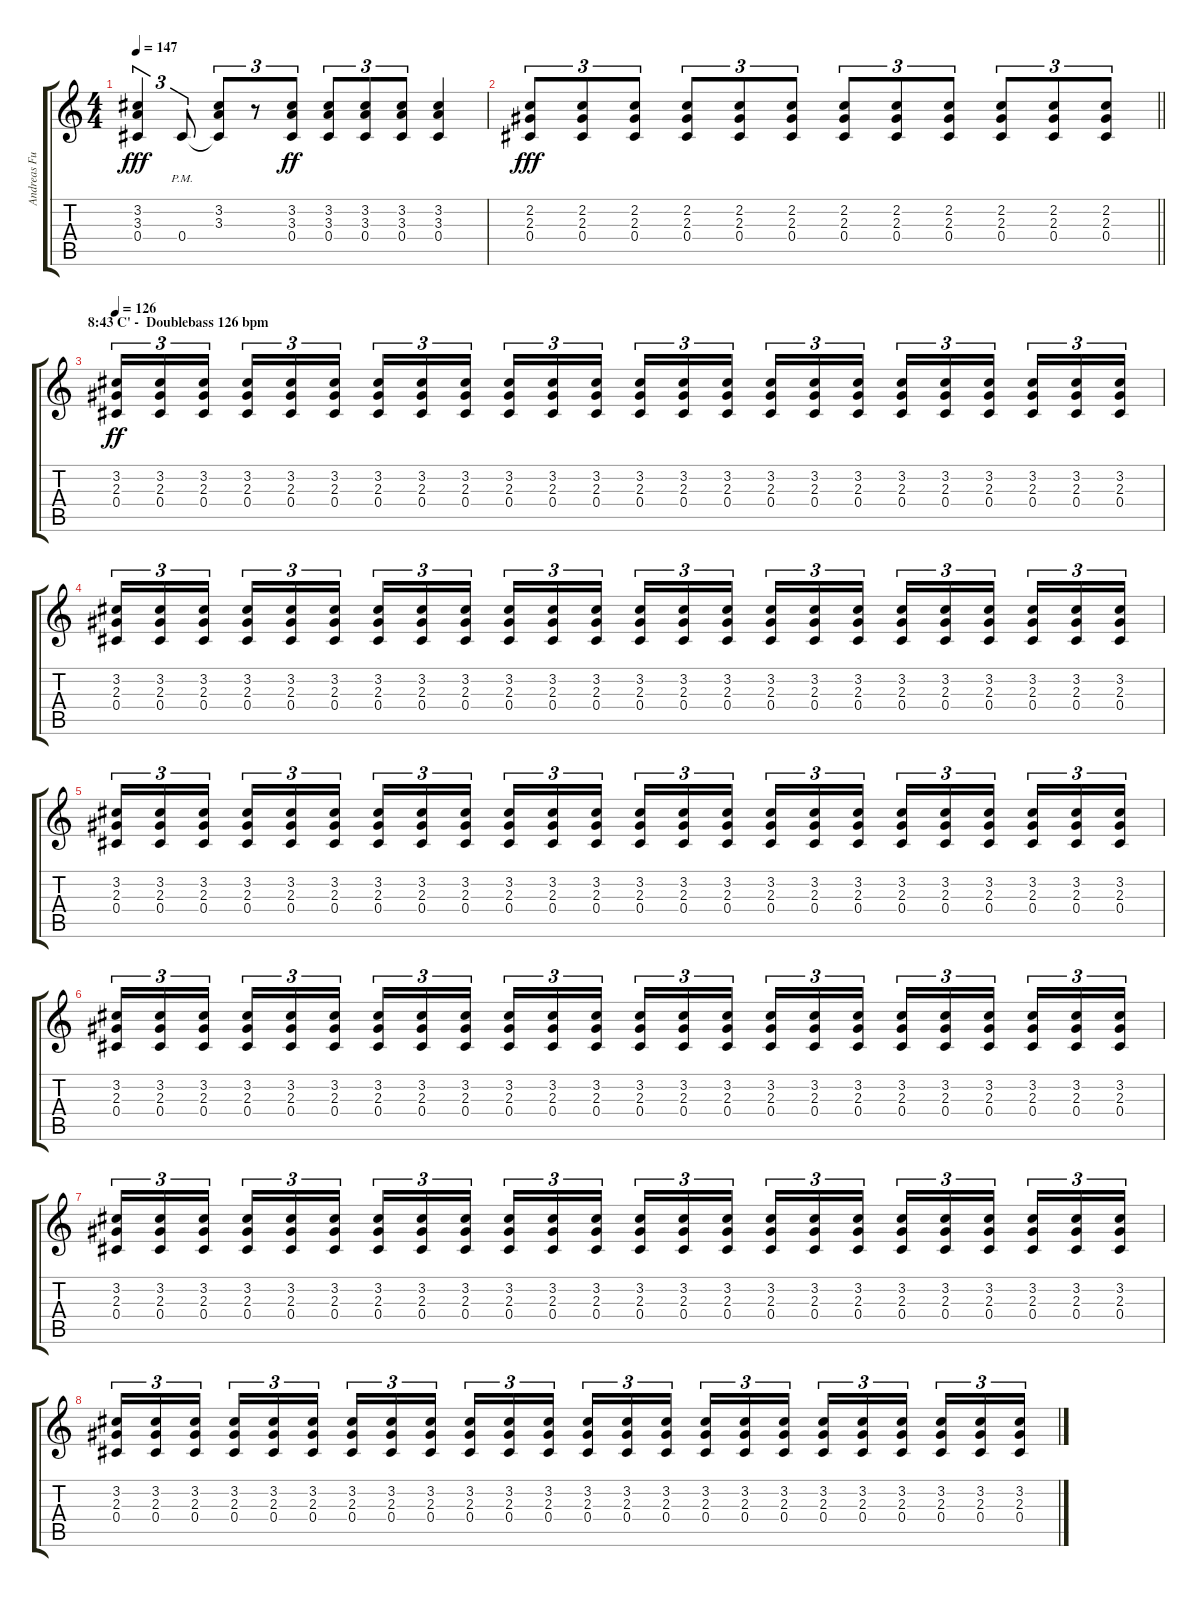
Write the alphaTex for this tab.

\track ("Andreas Fullmestad (D# Tuning)" "Andreas Fu") {instrument distortionguitar}
\staff {score tabs}
\tuning (Eb4 Bb3 Gb3 Db3 Ab2 Eb2) {hide}
\ts (4 4)
\tempo 147
\clef g2
\ks c
(3.2 3.3 0.4).4{tu (3 2) dy fff} 0.4{pm}.8{tu (3 2)} (3.2 3.3 0.4{t}).8{tu (3 2)} r.8{tu (3 2)} (3.2 3.3 0.4).8{tu (3 2) dy ff} (3.2 3.3 0.4).8{tu (3 2)} (3.2 3.3 0.4).8{tu (3 2)} (3.2 3.3 0.4).8{tu (3 2)} (3.2 3.3 0.4).4 |
\barLineRight lightlight
(2.2 2.3 0.4).8{tu (3 2) dy fff} (2.2 2.3 0.4).8{tu (3 2)} (2.2 2.3 0.4).8{tu (3 2)} (2.2 2.3 0.4).8{tu (3 2)} (2.2 2.3 0.4).8{tu (3 2)} (2.2 2.3 0.4).8{tu (3 2)} (2.2 2.3 0.4).8{tu (3 2)} (2.2 2.3 0.4).8{tu (3 2)} (2.2 2.3 0.4).8{tu (3 2)} (2.2 2.3 0.4).8{tu (3 2)} (2.2 2.3 0.4).8{tu (3 2)} (2.2 2.3 0.4).8{tu (3 2)} |
\section ("" "8:43 C' -  Doublebass 126 bpm")
\tempo 126
(3.2 2.3 0.4).16{tu (3 2) dy ff} (3.2 2.3 0.4).16{tu (3 2)} (3.2 2.3 0.4).16{tu (3 2) beam splitsecondary} (3.2 2.3 0.4).16{tu (3 2)} (3.2 2.3 0.4).16{tu (3 2)} (3.2 2.3 0.4).16{tu (3 2)} (3.2 2.3 0.4).16{tu (3 2)} (3.2 2.3 0.4).16{tu (3 2)} (3.2 2.3 0.4).16{tu (3 2) beam splitsecondary} (3.2 2.3 0.4).16{tu (3 2)} (3.2 2.3 0.4).16{tu (3 2)} (3.2 2.3 0.4).16{tu (3 2)} (3.2 2.3 0.4).16{tu (3 2)} (3.2 2.3 0.4).16{tu (3 2)} (3.2 2.3 0.4).16{tu (3 2) beam splitsecondary} (3.2 2.3 0.4).16{tu (3 2)} (3.2 2.3 0.4).16{tu (3 2)} (3.2 2.3 0.4).16{tu (3 2)} (3.2 2.3 0.4).16{tu (3 2)} (3.2 2.3 0.4).16{tu (3 2)} (3.2 2.3 0.4).16{tu (3 2) beam splitsecondary} (3.2 2.3 0.4).16{tu (3 2)} (3.2 2.3 0.4).16{tu (3 2)} (3.2 2.3 0.4).16{tu (3 2)} |
(3.2 2.3 0.4).16{tu (3 2)} (3.2 2.3 0.4).16{tu (3 2)} (3.2 2.3 0.4).16{tu (3 2) beam splitsecondary} (3.2 2.3 0.4).16{tu (3 2)} (3.2 2.3 0.4).16{tu (3 2)} (3.2 2.3 0.4).16{tu (3 2)} (3.2 2.3 0.4).16{tu (3 2)} (3.2 2.3 0.4).16{tu (3 2)} (3.2 2.3 0.4).16{tu (3 2) beam splitsecondary} (3.2 2.3 0.4).16{tu (3 2)} (3.2 2.3 0.4).16{tu (3 2)} (3.2 2.3 0.4).16{tu (3 2)} (3.2 2.3 0.4).16{tu (3 2)} (3.2 2.3 0.4).16{tu (3 2)} (3.2 2.3 0.4).16{tu (3 2) beam splitsecondary} (3.2 2.3 0.4).16{tu (3 2)} (3.2 2.3 0.4).16{tu (3 2)} (3.2 2.3 0.4).16{tu (3 2)} (3.2 2.3 0.4).16{tu (3 2)} (3.2 2.3 0.4).16{tu (3 2)} (3.2 2.3 0.4).16{tu (3 2) beam splitsecondary} (3.2 2.3 0.4).16{tu (3 2)} (3.2 2.3 0.4).16{tu (3 2)} (3.2 2.3 0.4).16{tu (3 2)} |
(3.2 2.3 0.4).16{tu (3 2)} (3.2 2.3 0.4).16{tu (3 2)} (3.2 2.3 0.4).16{tu (3 2) beam splitsecondary} (3.2 2.3 0.4).16{tu (3 2)} (3.2 2.3 0.4).16{tu (3 2)} (3.2 2.3 0.4).16{tu (3 2)} (3.2 2.3 0.4).16{tu (3 2)} (3.2 2.3 0.4).16{tu (3 2)} (3.2 2.3 0.4).16{tu (3 2) beam splitsecondary} (3.2 2.3 0.4).16{tu (3 2)} (3.2 2.3 0.4).16{tu (3 2)} (3.2 2.3 0.4).16{tu (3 2)} (3.2 2.3 0.4).16{tu (3 2)} (3.2 2.3 0.4).16{tu (3 2)} (3.2 2.3 0.4).16{tu (3 2) beam splitsecondary} (3.2 2.3 0.4).16{tu (3 2)} (3.2 2.3 0.4).16{tu (3 2)} (3.2 2.3 0.4).16{tu (3 2)} (3.2 2.3 0.4).16{tu (3 2)} (3.2 2.3 0.4).16{tu (3 2)} (3.2 2.3 0.4).16{tu (3 2) beam splitsecondary} (3.2 2.3 0.4).16{tu (3 2)} (3.2 2.3 0.4).16{tu (3 2)} (3.2 2.3 0.4).16{tu (3 2)} |
(3.2 2.3 0.4).16{tu (3 2)} (3.2 2.3 0.4).16{tu (3 2)} (3.2 2.3 0.4).16{tu (3 2) beam splitsecondary} (3.2 2.3 0.4).16{tu (3 2)} (3.2 2.3 0.4).16{tu (3 2)} (3.2 2.3 0.4).16{tu (3 2)} (3.2 2.3 0.4).16{tu (3 2)} (3.2 2.3 0.4).16{tu (3 2)} (3.2 2.3 0.4).16{tu (3 2) beam splitsecondary} (3.2 2.3 0.4).16{tu (3 2)} (3.2 2.3 0.4).16{tu (3 2)} (3.2 2.3 0.4).16{tu (3 2)} (3.2 2.3 0.4).16{tu (3 2)} (3.2 2.3 0.4).16{tu (3 2)} (3.2 2.3 0.4).16{tu (3 2) beam splitsecondary} (3.2 2.3 0.4).16{tu (3 2)} (3.2 2.3 0.4).16{tu (3 2)} (3.2 2.3 0.4).16{tu (3 2)} (3.2 2.3 0.4).16{tu (3 2)} (3.2 2.3 0.4).16{tu (3 2)} (3.2 2.3 0.4).16{tu (3 2) beam splitsecondary} (3.2 2.3 0.4).16{tu (3 2)} (3.2 2.3 0.4).16{tu (3 2)} (3.2 2.3 0.4).16{tu (3 2)} |
(3.2 2.3 0.4).16{tu (3 2)} (3.2 2.3 0.4).16{tu (3 2)} (3.2 2.3 0.4).16{tu (3 2) beam splitsecondary} (3.2 2.3 0.4).16{tu (3 2)} (3.2 2.3 0.4).16{tu (3 2)} (3.2 2.3 0.4).16{tu (3 2)} (3.2 2.3 0.4).16{tu (3 2)} (3.2 2.3 0.4).16{tu (3 2)} (3.2 2.3 0.4).16{tu (3 2) beam splitsecondary} (3.2 2.3 0.4).16{tu (3 2)} (3.2 2.3 0.4).16{tu (3 2)} (3.2 2.3 0.4).16{tu (3 2)} (3.2 2.3 0.4).16{tu (3 2)} (3.2 2.3 0.4).16{tu (3 2)} (3.2 2.3 0.4).16{tu (3 2) beam splitsecondary} (3.2 2.3 0.4).16{tu (3 2)} (3.2 2.3 0.4).16{tu (3 2)} (3.2 2.3 0.4).16{tu (3 2)} (3.2 2.3 0.4).16{tu (3 2)} (3.2 2.3 0.4).16{tu (3 2)} (3.2 2.3 0.4).16{tu (3 2) beam splitsecondary} (3.2 2.3 0.4).16{tu (3 2)} (3.2 2.3 0.4).16{tu (3 2)} (3.2 2.3 0.4).16{tu (3 2)} |
(3.2 2.3 0.4).16{tu (3 2)} (3.2 2.3 0.4).16{tu (3 2)} (3.2 2.3 0.4).16{tu (3 2) beam splitsecondary} (3.2 2.3 0.4).16{tu (3 2)} (3.2 2.3 0.4).16{tu (3 2)} (3.2 2.3 0.4).16{tu (3 2)} (3.2 2.3 0.4).16{tu (3 2)} (3.2 2.3 0.4).16{tu (3 2)} (3.2 2.3 0.4).16{tu (3 2) beam splitsecondary} (3.2 2.3 0.4).16{tu (3 2)} (3.2 2.3 0.4).16{tu (3 2)} (3.2 2.3 0.4).16{tu (3 2)} (3.2 2.3 0.4).16{tu (3 2)} (3.2 2.3 0.4).16{tu (3 2)} (3.2 2.3 0.4).16{tu (3 2) beam splitsecondary} (3.2 2.3 0.4).16{tu (3 2)} (3.2 2.3 0.4).16{tu (3 2)} (3.2 2.3 0.4).16{tu (3 2)} (3.2 2.3 0.4).16{tu (3 2)} (3.2 2.3 0.4).16{tu (3 2)} (3.2 2.3 0.4).16{tu (3 2) beam splitsecondary} (3.2 2.3 0.4).16{tu (3 2)} (3.2 2.3 0.4).16{tu (3 2)} (3.2 2.3 0.4).16{tu (3 2)}
